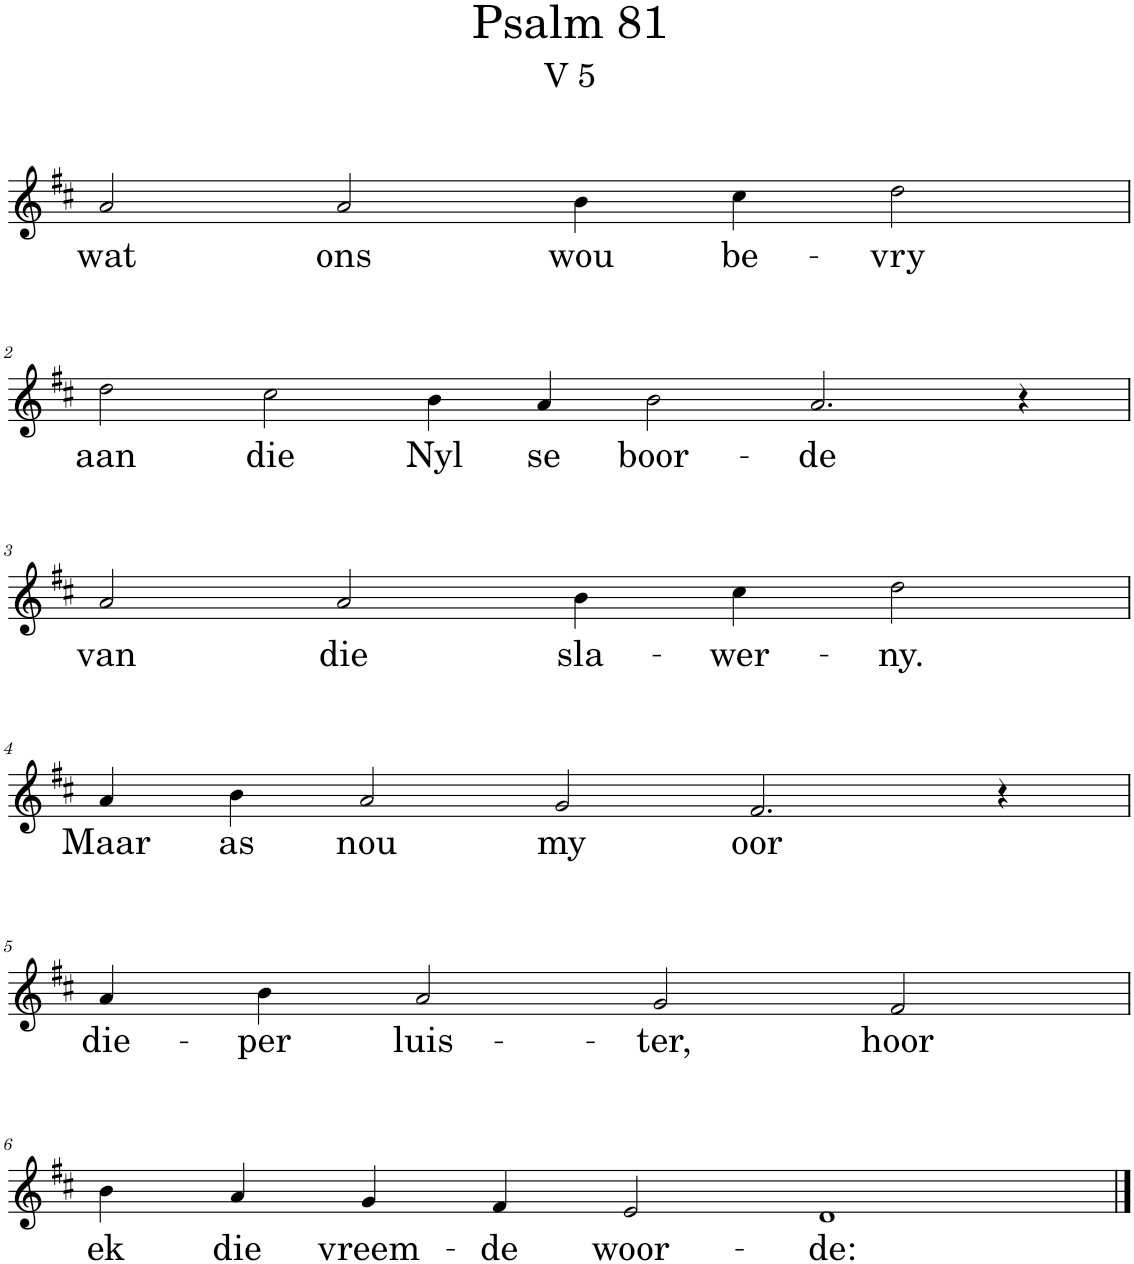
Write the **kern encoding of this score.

**kern	**text
*part1	*part1
*staff1	*staff1
*I"Pipe Organ	*
*I'Org.	*
*clefG2	*
*k[f#c#]	*
*M8/4	*
=1	=1
!	!LO:LY:b
2a/	wat
!	!LO:LY:b
2a/	ons
!	!LO:LY:b
4b\	wou
!	!LO:LY:b
4cc#\	be-
!	!LO:LY:b
2dd\	-vry
!!LO:LB:g=z
=2	=2
*M12/4	*
!	!LO:LY:b
2dd\	aan
!	!LO:LY:b
2cc#\	die
!	!LO:LY:b
4b\	Nyl
!	!LO:LY:b
4a/	se
!	!LO:LY:b
2b\	boor-
!	!LO:LY:b
2.a/	-de
4r	.
!!LO:LB:g=z
=3	=3
*M8/4	*
!	!LO:LY:b
2a/	van
!	!LO:LY:b
2a/	die
!	!LO:LY:b
4b\	sla-
!	!LO:LY:b
4cc#\	-wer-
!	!LO:LY:b
2dd\	-ny.
!!LO:LB:g=z
=4	=4
*M10/4	*
!	!LO:LY:b
4a/	Maar
!	!LO:LY:b
4b\	as
!	!LO:LY:b
2a/	nou
!	!LO:LY:b
2g/	my
!	!LO:LY:b
2.f#/	oor
4r	.
!!LO:LB:g=z
=5	=5
*M8/4	*
!	!LO:LY:b
4a/	die-
!	!LO:LY:b
4b\	-per
!	!LO:LY:b
2a/	luis-
!	!LO:LY:b
2g/	-ter,
!	!LO:LY:b
2f#/	hoor
!!LO:LB:g=z
=6	=6
*M10/4	*
!	!LO:LY:b
4b\	ek
!	!LO:LY:b
4a/	die
!	!LO:LY:b
4g/	vreem-
!	!LO:LY:b
4f#/	-de
!	!LO:LY:b
2e/	woor-
!	!LO:LY:b
1d	-de:
==	==
*-	*-
